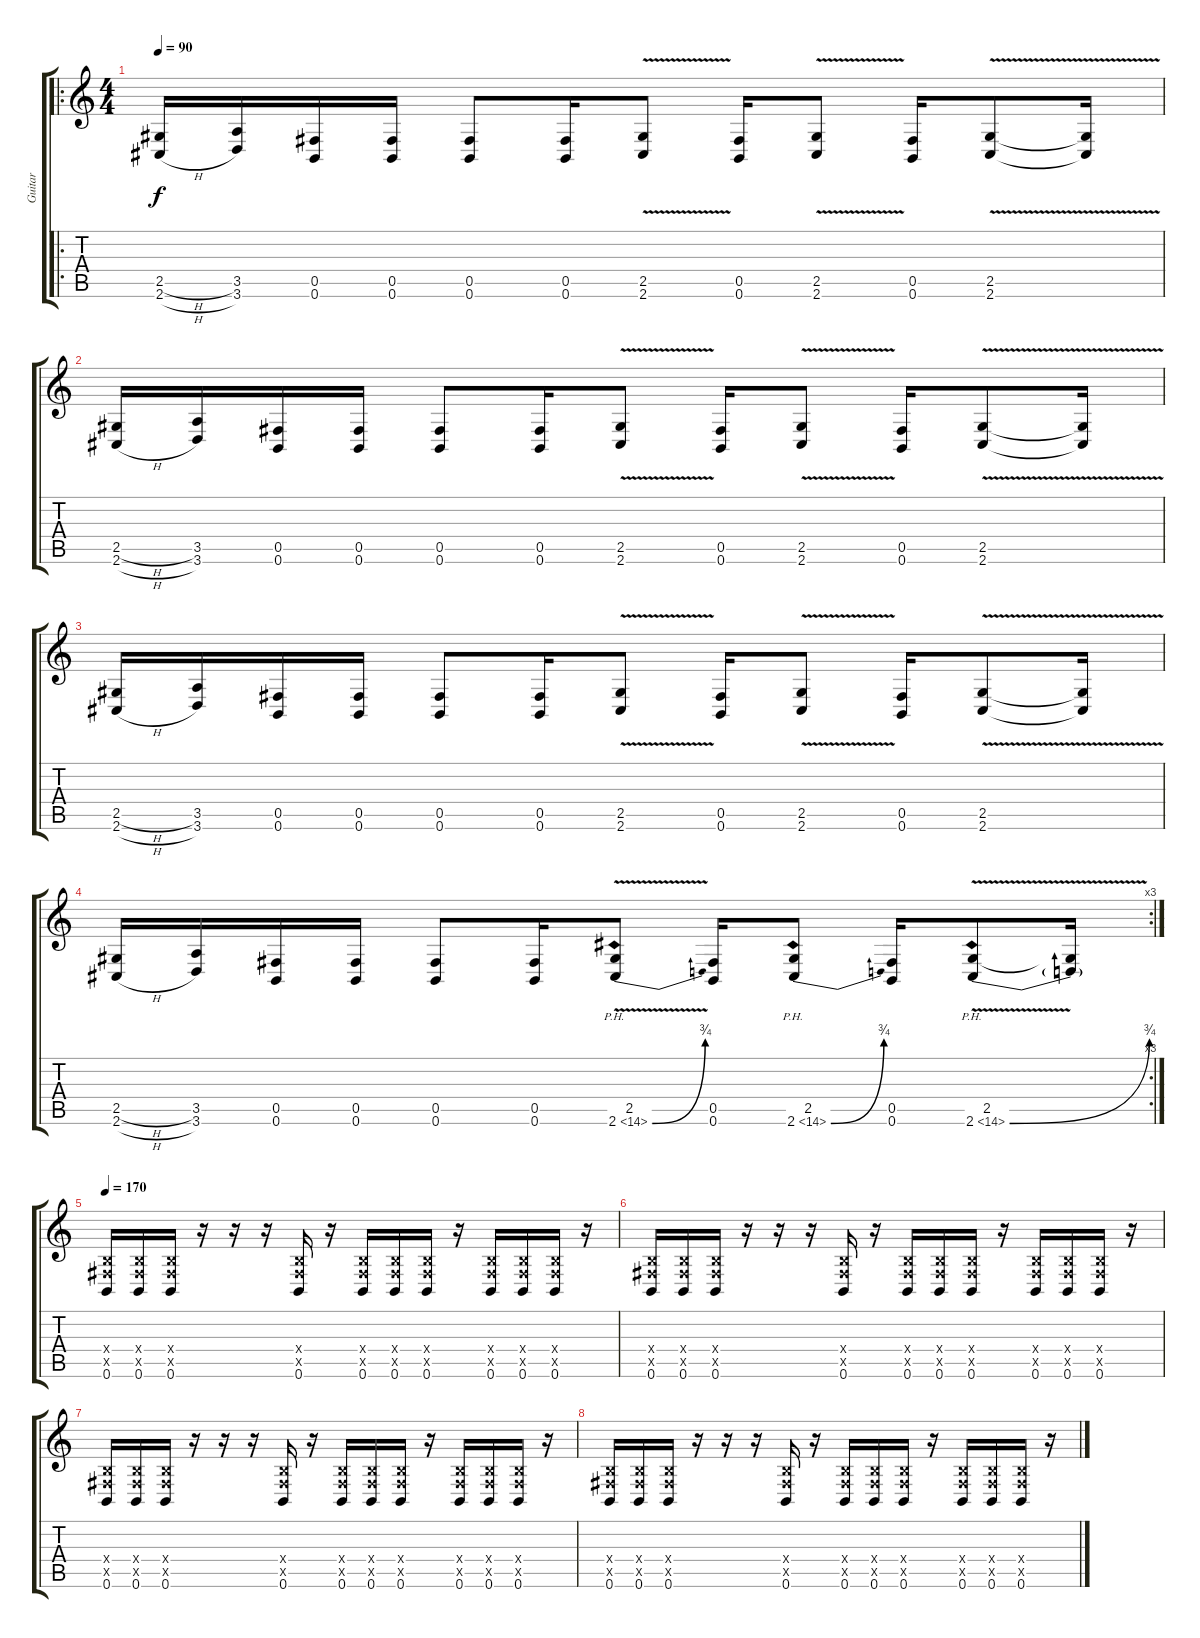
\track ("Guitar" "Guitar") {instrument distortionguitar}
\staff {score tabs}
\tuning (Db4 Ab3 E3 B2 Gb2 B1) {hide}
\ro
\ts (4 4)
\tempo 90
\clef g2
\ks c
(2.5{h} 2.6{h}).16{dy f instrument distortionguitar} (3.5 3.6).16 (0.5 0.6).16 (0.5 0.6).16 (0.5 0.6).8 (0.5 0.6).16 (2.5 2.6{v}).8 (0.5 0.6).16 (2.5 2.6{v}).8 (0.5 0.6).16 (2.5 2.6{v}).8 (2.5{t} 2.6{t}).16 |
(2.5{h} 2.6{h}).16 (3.5 3.6).16 (0.5 0.6).16 (0.5 0.6).16 (0.5 0.6).8 (0.5 0.6).16 (2.5 2.6{v}).8 (0.5 0.6).16 (2.5 2.6{v}).8 (0.5 0.6).16 (2.5 2.6{v}).8 (2.5{t} 2.6{t}).16 |
(2.5{h} 2.6{h}).16 (3.5 3.6).16 (0.5 0.6).16 (0.5 0.6).16 (0.5 0.6).8 (0.5 0.6).16 (2.5 2.6{v}).8 (0.5 0.6).16 (2.5 2.6{v}).8 (0.5 0.6).16 (2.5 2.6{v}).8 (2.5{t} 2.6{t}).16 |
\rc 3
(2.5{h} 2.6{h}).16 (3.5 3.6).16 (0.5 0.6).16 (0.5 0.6).16 (0.5 0.6).8 (0.5 0.6).16 (2.5 2.6{be (bend 0 0 60 3) ph 12 v}).8 (0.5 0.6).16 (2.5 2.6{be (bend 0 0 60 3) ph 12}).8 (0.5 0.6).16 (2.5 2.6{be (bend 0 0 60 3) ph 12 v}).8 (2.5{t} 2.6{t}).16 |
\tempo 170
(0.4{x} 0.5{x} 0.6).16 (0.4{x} 0.5{x} 0.6).16 (0.4{x} 0.5{x} 0.6).16 r.16 r.16 r.16 (0.4{x} 0.5{x} 0.6).16 r.16 (0.4{x} 0.5{x} 0.6).16 (0.4{x} 0.5{x} 0.6).16 (0.4{x} 0.5{x} 0.6).16 r.16 (0.4{x} 0.5{x} 0.6).16 (0.4{x} 0.5{x} 0.6).16 (0.4{x} 0.5{x} 0.6).16 r.16 |
(0.4{x} 0.5{x} 0.6).16 (0.4{x} 0.5{x} 0.6).16 (0.4{x} 0.5{x} 0.6).16 r.16 r.16 r.16 (0.4{x} 0.5{x} 0.6).16 r.16 (0.4{x} 0.5{x} 0.6).16 (0.4{x} 0.5{x} 0.6).16 (0.4{x} 0.5{x} 0.6).16 r.16 (0.4{x} 0.5{x} 0.6).16 (0.4{x} 0.5{x} 0.6).16 (0.4{x} 0.5{x} 0.6).16 r.16 |
(0.4{x} 0.5{x} 0.6).16 (0.4{x} 0.5{x} 0.6).16 (0.4{x} 0.5{x} 0.6).16 r.16 r.16 r.16 (0.4{x} 0.5{x} 0.6).16 r.16 (0.4{x} 0.5{x} 0.6).16 (0.4{x} 0.5{x} 0.6).16 (0.4{x} 0.5{x} 0.6).16 r.16 (0.4{x} 0.5{x} 0.6).16 (0.4{x} 0.5{x} 0.6).16 (0.4{x} 0.5{x} 0.6).16 r.16 |
(0.4{x} 0.5{x} 0.6).16 (0.4{x} 0.5{x} 0.6).16 (0.4{x} 0.5{x} 0.6).16 r.16 r.16 r.16 (0.4{x} 0.5{x} 0.6).16 r.16 (0.4{x} 0.5{x} 0.6).16 (0.4{x} 0.5{x} 0.6).16 (0.4{x} 0.5{x} 0.6).16 r.16 (0.4{x} 0.5{x} 0.6).16 (0.4{x} 0.5{x} 0.6).16 (0.4{x} 0.5{x} 0.6).16 r.16
